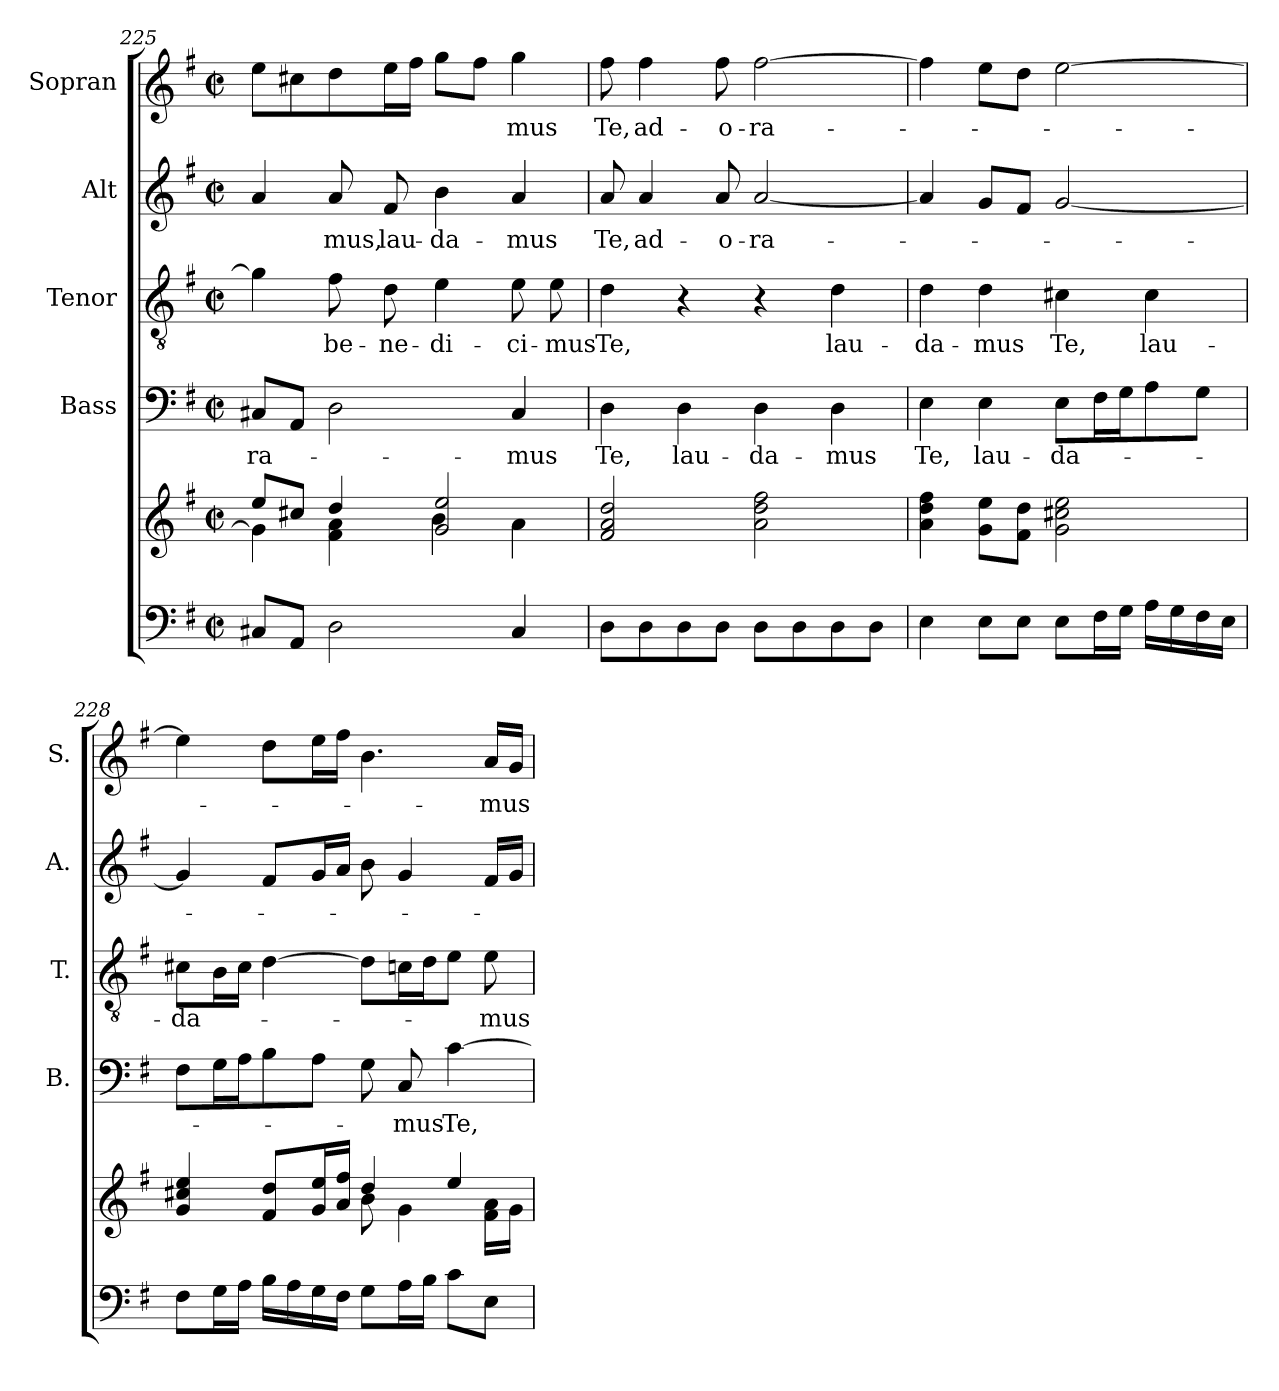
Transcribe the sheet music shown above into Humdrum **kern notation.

**kern	**kern	**kern	**text	**kern	**text	**kern	**text	**kern	**text
*part5	*part5	*part4	*part4	*part3	*part3	*part2	*part2	*part1	*part1
*staff6	*staff5	*staff4	*staff4	*staff3	*staff3	*staff2	*staff2	*staff1	*staff1
*	*	*I"Bass	*	*I"Tenor	*	*I"Alt	*	*I"Sopran	*
*	*	*I'B.	*	*I'T.	*	*I'A.	*	*I'S.	*
*clefF4	*clefG2	*clefF4	*	*clefGv2	*	*clefG2	*	*clefG2	*
*k[f#]	*k[f#]	*k[f#]	*	*k[f#]	*	*k[f#]	*	*k[f#]	*
*G:	*G:	*G:	*	*G:	*	*G:	*	*G:	*
*M2/2	*M2/2	*M2/2	*	*M2/2	*	*M2/2	*	*M2/2	*
*met(c|)	*met(c|)	*met(c|)	*	*met(c|)	*	*met(c|)	*	*met(c|)	*
=225	=225	=225	=225	=225	=225	=225	=225	=225	=225
*	*^	*	*	*	*	*	*	*	*
!	!	!	!	!LO:LY:b	!	!	!	!	!	!
8C#X/L	8ee/L	4g\]	8C#X/L	-ra-	4g\]	.	4a/	.	8ee\L	.
8AA/J	8cc#X/J	.	8AA/J	.	.	.	.	.	8cc#X\	.
!	!	!	!	!	!	!LO:LY:b	!	!LO:LY:b	!	!
2D\	4dd/	4f#\ 4a\	2D\	.	8f#\	be-	8a/	-mus,	8dd\	.
!	!	!	!	!	!	!LO:LY:b	!	!LO:LY:b	!	!
.	.	.	.	.	8d\	-ne-	8f#/	lau-	16ee\L	.
.	.	.	.	.	.	.	.	.	16ff#\JJ	.
!	!	!	!	!	!	!LO:LY:b	!	!LO:LY:b	!	!
.	2g/ 2ee/	4b\	.	.	4e\	-di-	4b\	-da-	8gg\L	.
.	.	.	.	.	.	.	.	.	8ff#\J	.
!	!	!	!	!LO:LY:b	!	!LO:LY:b	!	!LO:LY:b	!	!LO:LY:b
4C#/	.	4a\	4C#/	-mus	8e\	-ci-	4a/	-mus	4gg\	-mus
!	!	!	!	!	!	!LO:LY:b	!	!	!	!
.	.	.	.	.	8e\	-mus	.	.	.	.
*	*v	*v	*	*	*	*	*	*	*	*
=226	=226	=226	=226	=226	=226	=226	=226	=226	=226
!	!	!	!LO:LY:b	!	!LO:LY:b	!	!LO:LY:b	!	!LO:LY:b
8D\L	2f#/ 2a/ 2dd/	4D\	Te,	4d\	Te,	8a/	Te,	8ff#\	Te,
!	!	!	!	!	!	!	!LO:LY:b	!	!LO:LY:b
8D\	.	.	.	.	.	4a/	ad-	4ff#\	ad-
!	!	!	!LO:LY:b	!	!	!	!	!	!
8D\	.	4D\	lau-	4r	.	.	.	.	.
!	!	!	!	!	!	!	!LO:LY:b	!	!LO:LY:b
8D\J	.	.	.	.	.	8a/	-o-	8ff#\	-o-
!	!	!	!LO:LY:b	!	!	!	!LO:LY:b	!	!LO:LY:b
8D\L	2a\ 2dd\ 2ff#\	4D\	-da-	4r	.	[2a/	-ra-	[2ff#\	-ra-
8D\	.	.	.	.	.	.	.	.	.
!	!	!	!LO:LY:b	!	!LO:LY:b	!	!	!	!
8D\	.	4D\	-mus	4d\	lau-	.	.	.	.
8D\J	.	.	.	.	.	.	.	.	.
!!LO:LB:g=z
=227	=227	=227	=227	=227	=227	=227	=227	=227	=227
!	!	!	!LO:LY:b	!	!LO:LY:b	!	!	!	!
4E\	4a\ 4dd\ 4ff#\	4E\	Te,	4d\	-da-	4a/]	.	4ff#\]	.
!	!	!	!LO:LY:b	!	!LO:LY:b	!	!	!	!
8E\L	8g\ 8ee\L	4E\	lau-	4d\	-mus	8g/L	.	8ee\L	.
8E\J	8f#\ 8dd\J	.	.	.	.	8f#/J	.	8dd\J	.
!	!	!	!LO:LY:b	!	!LO:LY:b	!	!	!	!
8E\L	2g\ 2cc#X\ 2ee\	8E\L	-da-	4c#X\	Te,	[2g/	.	[2ee\	.
16F#\L	.	16F#\L	.	.	.	.	.	.	.
16G\JJ	.	16G\J	.	.	.	.	.	.	.
!	!	!	!	!	!LO:LY:b	!	!	!	!
16A\LL	.	8A\	.	4c#\	lau-	.	.	.	.
16G\	.	.	.	.	.	.	.	.	.
16F#\	.	8G\J	.	.	.	.	.	.	.
16E\JJ	.	.	.	.	.	.	.	.	.
=228	=228	=228	=228	=228	=228	=228	=228	=228	=228
*	*^	*	*	*	*	*	*	*	*
!	!	!	!	!	!	!LO:LY:b	!	!	!	!
8F#\L	4g/ 4cc#X/ 4ee/	2ryy	8F#\L	.	8c#X\L	-da-	4g/]	.	4ee\]	.
16G\L	.	.	16G\L	.	16B\L	.	.	.	.	.
16A\JJ	.	.	16A\J	.	16c#\JJ	.	.	.	.	.
16B\LL	8f#/ 8dd/L	.	8B\	.	[4d\	.	8f#/L	.	8dd\L	.
16A\	.	.	.	.	.	.	.	.	.	.
16G\	16g/ 16ee/L	.	8A\J	.	.	.	16g/L	.	16ee\L	.
16F#\JJ	16a/ 16ff#/JJ	.	.	.	.	.	16a/JJ	.	16ff#\JJ	.
8G\L	4dd/	8b\	8G\	.	8d\L]	.	8b\	.	4.b\	.
!	!	!	!	!LO:LY:b	!	!	!	!	!	!
16A\L	.	4g\	8C/	-mus	16cn\L	.	4g/	.	.	.
16B\JJ	.	.	.	.	16d\J	.	.	.	.	.
!	!	!	!	!LO:LY:b	!	!	!	!	!	!
8c\L	4ee/	.	[4c\	Te,	8e\J	.	.	.	.	.
!	!	!	!	!	!	!LO:LY:b	!	!	!	!LO:LY:b
8E\J	.	16f#\ 16a\LL	.	.	8e\	-mus	16f#/LL	.	16a/LL	-mus
.	.	16g\JJ	.	.	.	.	16g/JJ	.	16g/JJ	.
*	*v	*v	*	*	*	*	*	*	*	*
=	=	=	=	=	=	=	=	=	=
*-	*-	*-	*-	*-	*-	*-	*-	*-	*-
